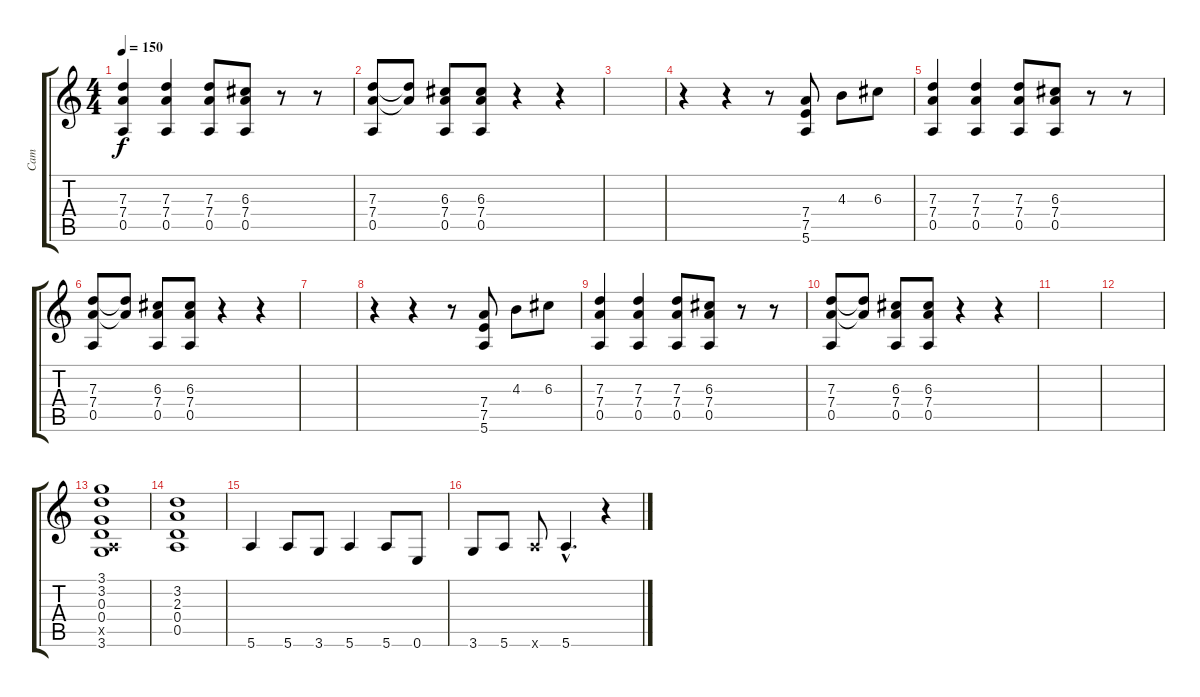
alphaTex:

\track ("Cam" "Cam") {instrument overdrivenguitar}
\staff {score tabs}
\tuning (E4 B3 G3 D3 A2 E2) {hide}
\ts (4 4)
\tempo 150
\clef g2
\ks c
(7.3 7.4 0.5).4{dy f} (7.3 7.4 0.5).4 (7.3 7.4 0.5).8 (6.3 7.4 0.5).8 r.8 r.8 |
(7.3 7.4 0.5).8 (7.3{t} 7.4{t}).8 (6.3 7.4 0.5).8 (6.3 7.4 0.5).8 r.4 r.4 |
|
r.4 r.4 r.8 (7.4 7.5 5.6).8 4.3.8 6.3.8 |
(7.3 7.4 0.5).4 (7.3 7.4 0.5).4 (7.3 7.4 0.5).8 (6.3 7.4 0.5).8 r.8 r.8 |
(7.3 7.4 0.5).8 (7.3{t} 7.4{t}).8 (6.3 7.4 0.5).8 (6.3 7.4 0.5).8 r.4 r.4 |
|
r.4 r.4 r.8 (7.4 7.5 5.6).8 4.3.8 6.3.8 |
(7.3 7.4 0.5).4 (7.3 7.4 0.5).4 (7.3 7.4 0.5).8 (6.3 7.4 0.5).8 r.8 r.8 |
(7.3 7.4 0.5).8 (7.3{t} 7.4{t}).8 (6.3 7.4 0.5).8 (6.3 7.4 0.5).8 r.4 r.4 |
|
|
(3.1 3.2 0.3 0.4 0.5{x} 3.6).1 |
(3.2 2.3 0.4 0.5).1 |
5.6.4 5.6.8 3.6.8 5.6.4 5.6.8 0.6.8 |
3.6.8 5.6.8 5.6{x}.8 5.6{hac}.4{d} r.4
